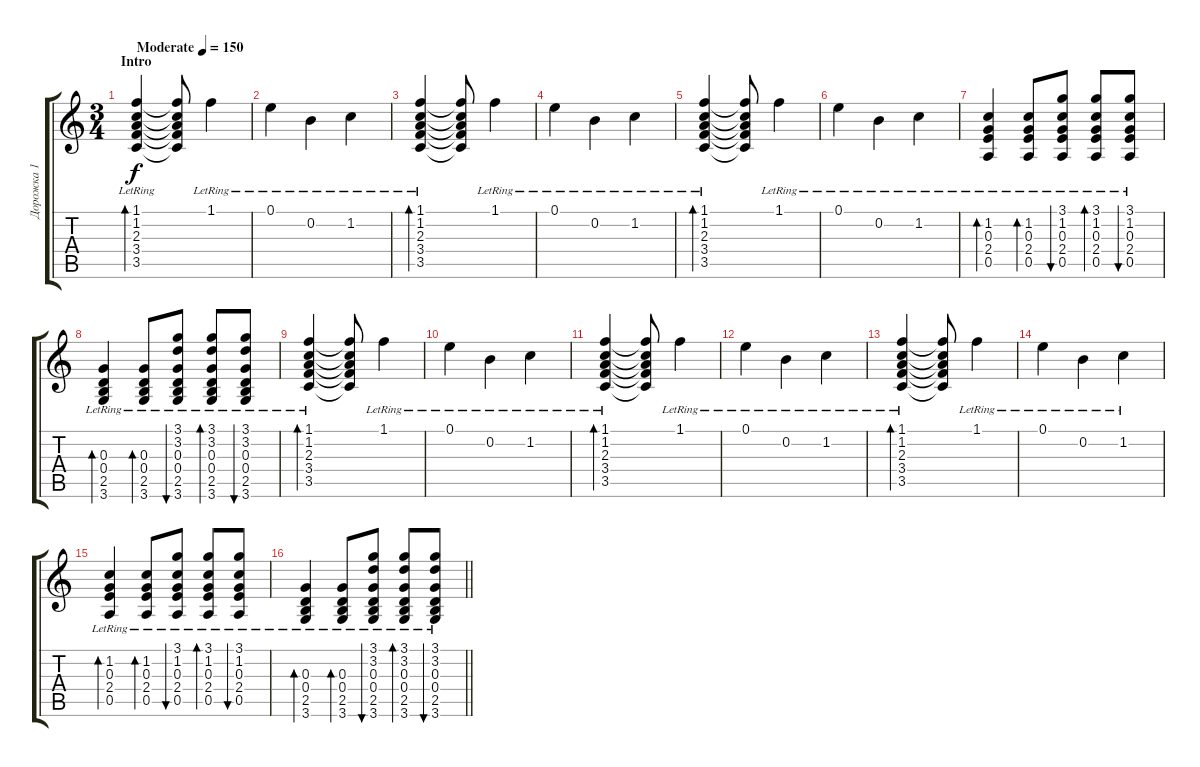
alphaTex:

\track ("Дорожка 1" "Дорожка 1") {instrument acousticguitarsteel}
\staff {score tabs}
\tuning (E4 B3 G3 D3 A2 E2) {hide}
\ts (3 4)
\section ("" "Intro")
\tempo (150 "Moderate")
\clef g2
\ks c
(1.1{lr} 1.2{lr} 2.3{lr} 3.4{lr} 3.5{lr}).4{bd 60 dy f instrument acousticguitarsteel} (1.1{t} 1.2{t} 2.3{t} 3.4{t} 3.5{t}).8 1.1{lr}.4 |
0.1{lr}.4 0.2{lr}.4 1.2{lr}.4 |
(1.1{lr} 1.2{lr} 2.3{lr} 3.4{lr} 3.5{lr}).4{bd 60} (1.1{t} 1.2{t} 2.3{t} 3.4{t} 3.5{t}).8 1.1{lr}.4 |
0.1{lr}.4 0.2{lr}.4 1.2{lr}.4 |
(1.1{lr} 1.2{lr} 2.3{lr} 3.4{lr} 3.5{lr}).4{bd 60} (1.1{t} 1.2{t} 2.3{t} 3.4{t} 3.5{t}).8 1.1{lr}.4 |
0.1{lr}.4 0.2{lr}.4 1.2{lr}.4 |
(1.2{lr} 0.3{lr} 2.4{lr} 0.5{lr}).4{bd 60} (1.2{lr} 0.3{lr} 2.4{lr} 0.5{lr}).8{bd 60} (3.1{lr} 1.2{lr} 0.3{lr} 2.4{lr} 0.5{lr}).8{bu 60} (3.1{lr} 1.2{lr} 0.3{lr} 2.4{lr} 0.5{lr}).8{bd 60} (3.1{lr} 1.2{lr} 0.3{lr} 2.4{lr} 0.5{lr}).8{bu 60} |
(0.3{lr} 0.4{lr} 2.5{lr} 3.6{lr}).4{bd 60} (0.3{lr} 0.4{lr} 2.5{lr} 3.6{lr}).8{bd 60} (3.1{lr} 3.2{lr} 0.3{lr} 0.4{lr} 2.5{lr} 3.6{lr}).8{bu 60} (3.1{lr} 3.2{lr} 0.3{lr} 0.4{lr} 2.5{lr} 3.6{lr}).8{bd 60} (3.1{lr} 3.2{lr} 0.3{lr} 0.4{lr} 2.5{lr} 3.6{lr}).8{bu 60} |
(1.1{lr} 1.2{lr} 2.3{lr} 3.4{lr} 3.5{lr}).4{bd 60} (1.1{t} 1.2{t} 2.3{t} 3.4{t} 3.5{t}).8 1.1{lr}.4 |
0.1{lr}.4 0.2{lr}.4 1.2{lr}.4 |
(1.1{lr} 1.2{lr} 2.3{lr} 3.4{lr} 3.5{lr}).4{bd 60} (1.1{t} 1.2{t} 2.3{t} 3.4{t} 3.5{t}).8 1.1{lr}.4 |
0.1{lr}.4 0.2{lr}.4 1.2{lr}.4 |
(1.1{lr} 1.2{lr} 2.3{lr} 3.4{lr} 3.5{lr}).4{bd 60} (1.1{t} 1.2{t} 2.3{t} 3.4{t} 3.5{t}).8 1.1{lr}.4 |
0.1{lr}.4 0.2{lr}.4 1.2{lr}.4 |
(1.2{lr} 0.3{lr} 2.4{lr} 0.5{lr}).4{bd 60} (1.2{lr} 0.3{lr} 2.4{lr} 0.5{lr}).8{bd 60} (3.1{lr} 1.2{lr} 0.3{lr} 2.4{lr} 0.5{lr}).8{bu 60} (3.1{lr} 1.2{lr} 0.3{lr} 2.4{lr} 0.5{lr}).8{bd 60} (3.1{lr} 1.2{lr} 0.3{lr} 2.4{lr} 0.5{lr}).8{bu 60} |
\barLineRight lightlight
(0.3{lr} 0.4{lr} 2.5{lr} 3.6{lr}).4{bd 60} (0.3{lr} 0.4{lr} 2.5{lr} 3.6{lr}).8{bd 60} (3.1{lr} 3.2{lr} 0.3{lr} 0.4{lr} 2.5{lr} 3.6{lr}).8{bu 60} (3.1{lr} 3.2{lr} 0.3{lr} 0.4{lr} 2.5{lr} 3.6{lr}).8{bd 60} (3.1{lr} 3.2{lr} 0.3{lr} 0.4{lr} 2.5{lr} 3.6{lr}).8{bu 60}
